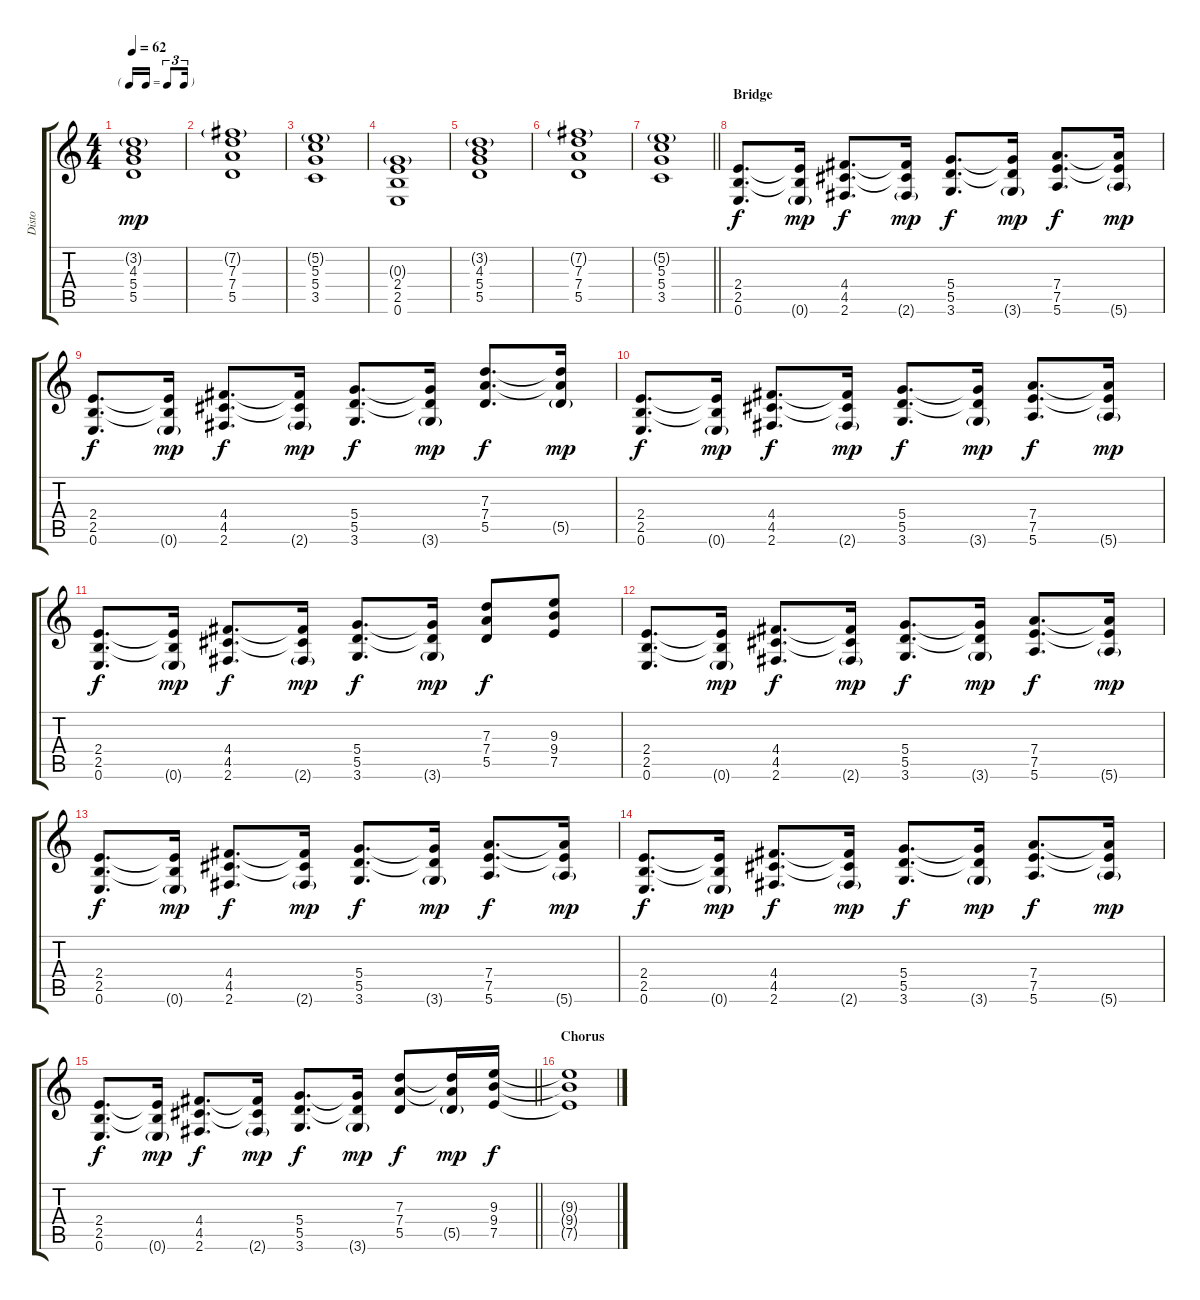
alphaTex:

\track ("Disto" "Disto") {instrument overdrivenguitar}
\staff {score tabs}
\tuning (E4 B3 G3 D3 A2 E2) {hide}
\ts (4 4)
\tf triplet16th
\tempo 62
\clef g2
\ks c
(3.2{g} 4.3 5.4 5.5).1{dy mp} |
(7.2{g} 7.3 7.4 5.5).1 |
(5.2{g} 5.3 5.4 3.5).1 |
(0.3{g} 2.4 2.5 0.6).1 |
(3.2{g} 4.3 5.4 5.5).1 |
(7.2{g} 7.3 7.4 5.5).1 |
\barLineRight lightlight
(5.2{g} 5.3 5.4 3.5).1 |
\section ("" "Bridge")
(2.4 2.5 0.6).8{d dy f} (2.4{t} 2.5{t} 0.6{g}).16{dy mp} (4.4 4.5 2.6).8{d dy f} (4.4{t} 4.5{t} 2.6{g}).16{dy mp} (5.4 5.5 3.6).8{d dy f} (5.4{t} 5.5{t} 3.6{g}).16{dy mp} (7.4 7.5 5.6).8{d dy f} (7.4{t} 7.5{t} 5.6{g}).16{dy mp} |
(2.4 2.5 0.6).8{d dy f} (2.4{t} 2.5{t} 0.6{g}).16{dy mp} (4.4 4.5 2.6).8{d dy f} (4.4{t} 4.5{t} 2.6{g}).16{dy mp} (5.4 5.5 3.6).8{d dy f} (5.4{t} 5.5{t} 3.6{g}).16{dy mp} (7.3 7.4 5.5).8{d dy f} (7.3{t} 7.4{t} 5.5{g}).16{dy mp} |
(2.4 2.5 0.6).8{d dy f} (2.4{t} 2.5{t} 0.6{g}).16{dy mp} (4.4 4.5 2.6).8{d dy f} (4.4{t} 4.5{t} 2.6{g}).16{dy mp} (5.4 5.5 3.6).8{d dy f} (5.4{t} 5.5{t} 3.6{g}).16{dy mp} (7.4 7.5 5.6).8{d dy f} (7.4{t} 7.5{t} 5.6{g}).16{dy mp} |
(2.4 2.5 0.6).8{d dy f} (2.4{t} 2.5{t} 0.6{g}).16{dy mp} (4.4 4.5 2.6).8{d dy f} (4.4{t} 4.5{t} 2.6{g}).16{dy mp} (5.4 5.5 3.6).8{d dy f} (5.4{t} 5.5{t} 3.6{g}).16{dy mp} (7.3 7.4 5.5).8{dy f} (9.3 9.4 7.5).8 |
(2.4 2.5 0.6).8{d} (2.4{t} 2.5{t} 0.6{g}).16{dy mp} (4.4 4.5 2.6).8{d dy f} (4.4{t} 4.5{t} 2.6{g}).16{dy mp} (5.4 5.5 3.6).8{d dy f} (5.4{t} 5.5{t} 3.6{g}).16{dy mp} (7.4 7.5 5.6).8{d dy f} (7.4{t} 7.5{t} 5.6{g}).16{dy mp} |
(2.4 2.5 0.6).8{d dy f} (2.4{t} 2.5{t} 0.6{g}).16{dy mp} (4.4 4.5 2.6).8{d dy f} (4.4{t} 4.5{t} 2.6{g}).16{dy mp} (5.4 5.5 3.6).8{d dy f} (5.4{t} 5.5{t} 3.6{g}).16{dy mp} (7.4 7.5 5.6).8{d dy f} (7.4{t} 7.5{t} 5.6{g}).16{dy mp} |
(2.4 2.5 0.6).8{d dy f} (2.4{t} 2.5{t} 0.6{g}).16{dy mp} (4.4 4.5 2.6).8{d dy f} (4.4{t} 4.5{t} 2.6{g}).16{dy mp} (5.4 5.5 3.6).8{d dy f} (5.4{t} 5.5{t} 3.6{g}).16{dy mp} (7.4 7.5 5.6).8{d dy f} (7.4{t} 7.5{t} 5.6{g}).16{dy mp} |
\barLineRight lightlight
(2.4 2.5 0.6).8{d dy f} (2.4{t} 2.5{t} 0.6{g}).16{dy mp} (4.4 4.5 2.6).8{d dy f} (4.4{t} 4.5{t} 2.6{g}).16{dy mp} (5.4 5.5 3.6).8{d dy f} (5.4{t} 5.5{t} 3.6{g}).16{dy mp} (7.3 7.4 5.5).8{dy f} (7.3{t} 7.4{t} 5.5{g}).16{dy mp} (9.3 9.4 7.5).16{dy f} |
\section ("" "Chorus")
(9.3{t} 9.4{t} 7.5{t}).1
